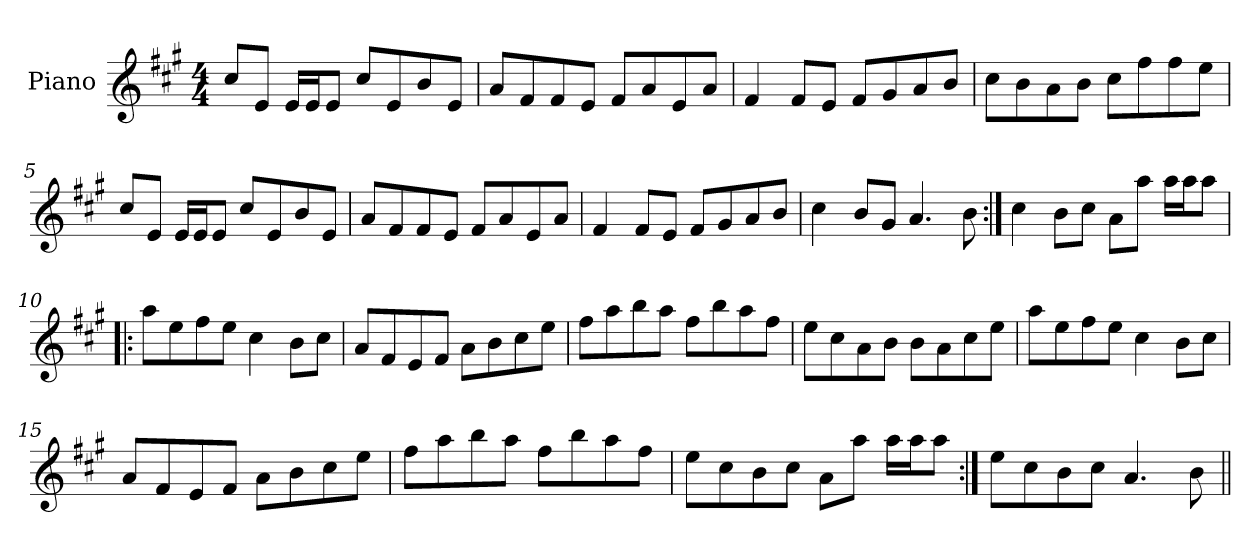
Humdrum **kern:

**kern
*part1
*staff1
*I"Piano
*I'Pno
*clefG2
*k[f#c#g#]
*A:
*M4/4
=1
8cc#/L
8e/J
16e/LL
16e/J
8e/J
8cc#/L
8e/
8b/
8e/J
=2
8a/L
8f#/
8f#/
8e/J
8f#/L
8a/
8e/
8a/J
=3
4f#/
8f#/L
8e/J
8f#/L
8g#/
8a/
8b/J
=4
8cc#\L
8b\
8a\
8b\J
8cc#\L
8ff#\
8ff#\
8ee\J
=5
8cc#/L
8e/J
16e/LL
16e/J
8e/J
8cc#/L
8e/
8b/
8e/J
=6
8a/L
8f#/
8f#/
8e/J
8f#/L
8a/
8e/
8a/J
=7
4f#/
8f#/L
8e/J
8f#/L
8g#/
8a/
8b/J
=8
4cc#\
8b/L
8g#/J
4.a/
8b\
=9:|!
4cc#\
8b\L
8cc#\J
8a\L
8aa\J
16aa\LL
16aa\J
8aa\J
=10!|:
8aa\L
8ee\
8ff#\
8ee\J
4cc#\
8b\L
8cc#\J
=11
8a/L
8f#/
8e/
8f#/J
8a\L
8b\
8cc#\
8ee\J
=12
8ff#\L
8aa\
8bb\
8aa\J
8ff#\L
8bb\
8aa\
8ff#\J
=13
8ee\L
8cc#\
8a\
8b\J
8b\L
8a\
8cc#\
8ee\J
=14
8aa\L
8ee\
8ff#\
8ee\J
4cc#\
8b\L
8cc#\J
=15
8a/L
8f#/
8e/
8f#/J
8a\L
8b\
8cc#\
8ee\J
=16
8ff#\L
8aa\
8bb\
8aa\J
8ff#\L
8bb\
8aa\
8ff#\J
=17
8ee\L
8cc#\
8b\
8cc#\J
8a\L
8aa\J
16aa\LL
16aa\J
8aa\J
=18:|!
8ee\L
8cc#\
8b\
8cc#\J
4.a/
8b\
=||
*-
